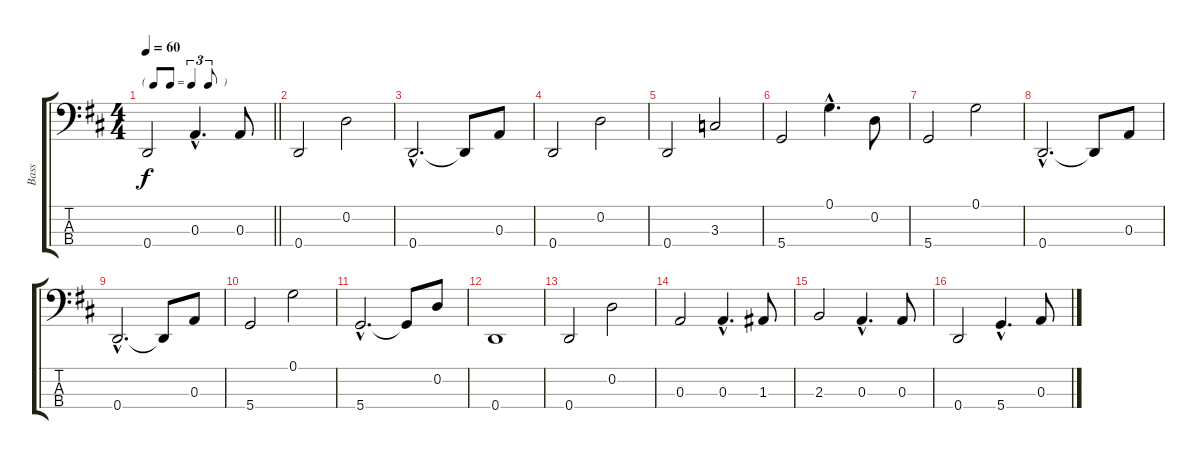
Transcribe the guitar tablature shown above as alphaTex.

\track ("Bass" "Bass") {instrument fretlessbass}
\staff {score tabs}
\tuning (G2 D2 A1 D1) {hide}
\ts (4 4)
\tf triplet8th
\tempo 60
\clef f4
\barLineRight lightlight
\ks d
0.4.2{dy f} 0.3{hac}.4{d} 0.3.8 |
0.4.2 0.2.2 |
0.4{hac}.2{d} 0.4{t}.8 0.3.8 |
0.4.2 0.2.2 |
0.4.2 3.3.2 |
5.4.2 0.1{hac}.4{d} 0.2.8 |
5.4.2 0.1.2 |
0.4{hac}.2{d} 0.4{t}.8 0.3.8 |
0.4{hac}.2{d} 0.4{t}.8 0.3.8 |
5.4.2 0.1.2 |
5.4{hac}.2{d} 5.4{t}.8 0.2.8 |
0.4.1 |
0.4.2 0.2.2 |
0.3.2 0.3{hac}.4{d} 1.3.8 |
2.3.2 0.3{hac}.4{d} 0.3.8 |
0.4.2 5.4{hac}.4{d} 0.3.8
